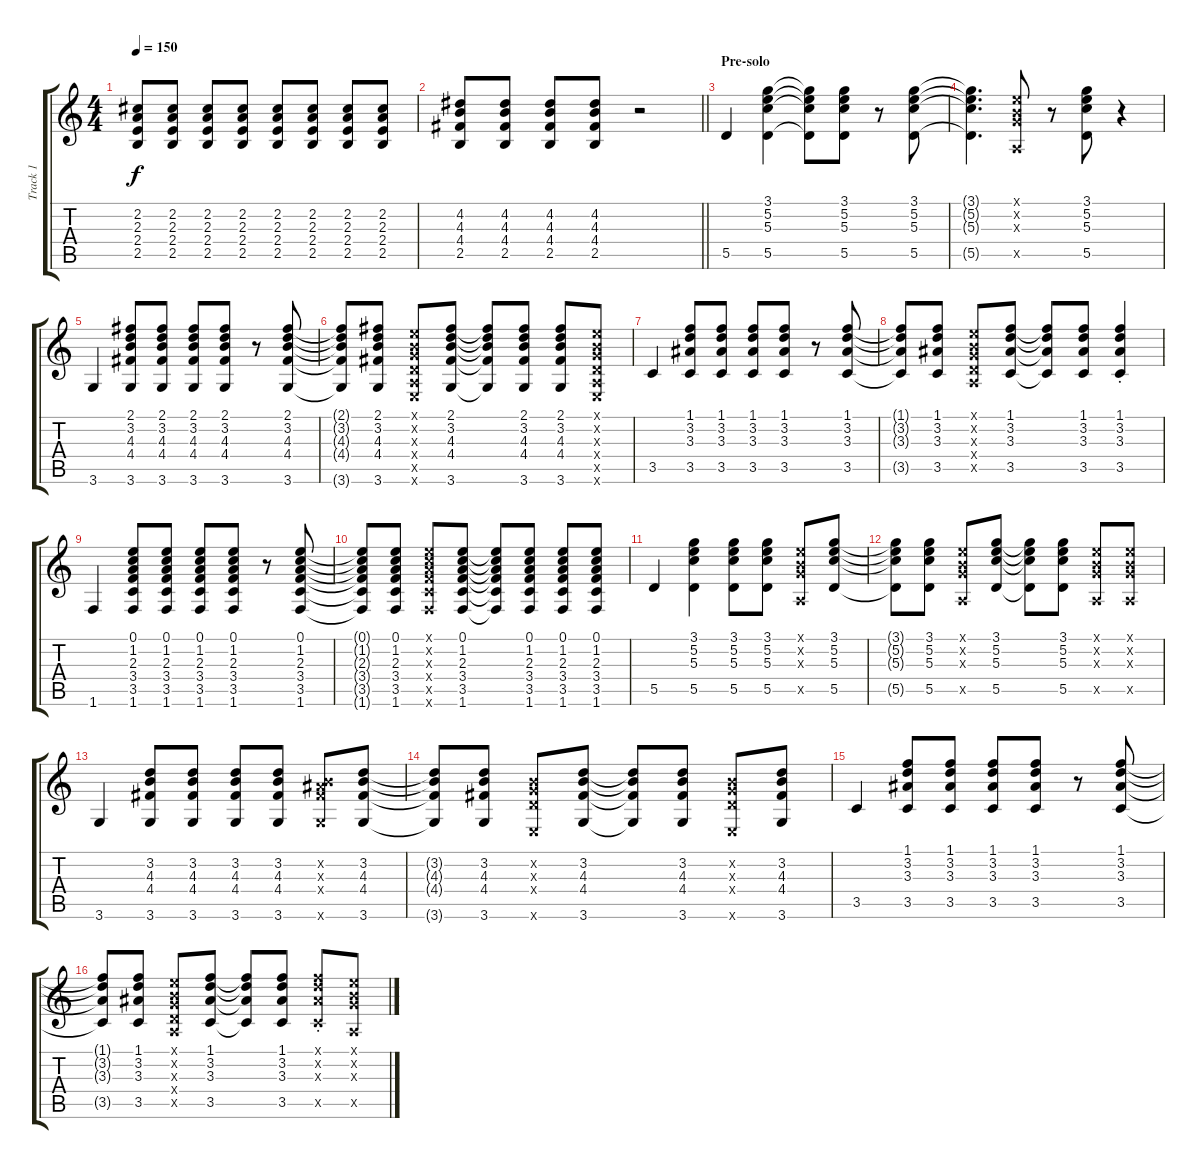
\track ("Track 1" "Track 1") {instrument acousticguitarsteel}
\staff {score tabs}
\tuning (E4 B3 G3 D3 A2 E2) {hide}
\ts (4 4)
\tempo 150
\clef g2
\ks c
(2.2 2.3 2.4 2.5).8{dy f} (2.2 2.3 2.4 2.5).8 (2.2 2.3 2.4 2.5).8 (2.2 2.3 2.4 2.5).8 (2.2 2.3 2.4 2.5).8 (2.2 2.3 2.4 2.5).8 (2.2 2.3 2.4 2.5).8 (2.2 2.3 2.4 2.5).8 |
\barLineRight lightlight
(4.2 4.3 4.4 2.5).8 (4.2 4.3 4.4 2.5).8 (4.2 4.3 4.4 2.5).8 (4.2 4.3 4.4 2.5).8 r.2 |
\section ("" "Pre-solo")
5.5.4 (3.1 5.2 5.3 5.5).4 (3.1{t} 5.2{t} 5.3{t} 5.5{t}).8 (3.1 5.2 5.3 5.5).8 r.8 (3.1 5.2 5.3 5.5).8 |
(3.1{t} 5.2{t} 5.3{t} 5.5{t}).4{d} (0.1{x} 0.2{x} 0.3{x} 0.5{x}).8 r.8 (3.1 5.2 5.3 5.5).8 r.4 |
3.6.4 (2.1 3.2 4.3 4.4 3.6).8 (2.1 3.2 4.3 4.4 3.6).8 (2.1 3.2 4.3 4.4 3.6).8 (2.1 3.2 4.3 4.4 3.6).8 r.8 (2.1 3.2 4.3 4.4 3.6).8 |
(2.1{t} 3.2{t} 4.3{t} 4.4{t} 3.6{t}).8 (2.1 3.2 4.3 4.4 3.6).8 (0.1{x} 0.2{x} 0.3{x} 0.4{x} 0.5{x} 0.6{x}).8 (2.1 3.2 4.3 4.4 3.6).8 (2.1{t} 3.2{t} 4.3{t} 4.4{t} 3.6{t}).8 (2.1 3.2 4.3 4.4 3.6).8 (2.1 3.2 4.3 4.4 3.6).8 (0.1{x} 0.2{x} 0.3{x} 0.4{x} 0.5{x} 0.6{x}).8 |
3.5.4 (1.1 3.2 3.3 3.5).8 (1.1 3.2 3.3 3.5).8 (1.1 3.2 3.3 3.5).8 (1.1 3.2 3.3 3.5).8 r.8 (1.1 3.2 3.3 3.5).8 |
(1.1{t} 3.2{t} 3.3{t} 3.5{t}).8 (1.1 3.2 3.3 3.5).8 (0.1{x} 0.2{x} 0.3{x} 0.4{x} 0.5{x}).8 (1.1 3.2 3.3 3.5).8 (1.1{t} 3.2{t} 3.3{t} 3.5{t}).8 (1.1 3.2 3.3 3.5).8 (1.1 3.2 3.3 3.5{st}).4 |
1.6.4 (0.1 1.2 2.3 3.4 3.5 1.6).8 (0.1 1.2 2.3 3.4 3.5 1.6).8 (0.1 1.2 2.3 3.4 3.5 1.6).8 (0.1 1.2 2.3 3.4 3.5 1.6).8 r.8 (0.1 1.2 2.3 3.4 3.5 1.6).8 |
(0.1{t} 1.2{t} 2.3{t} 3.4{t} 3.5{t} 1.6{t}).8 (0.1 1.2 2.3 3.4 3.5 1.6).8 (0.1{x} 1.2{x} 2.3{x} 3.4{x} 3.5{x} 1.6{x}).8 (0.1 1.2 2.3 3.4 3.5 1.6).8 (0.1{t} 1.2{t} 2.3{t} 3.4{t} 3.5{t} 1.6{t}).8 (0.1 1.2 2.3 3.4 3.5 1.6).8 (0.1 1.2 2.3 3.4 3.5 1.6).8 (0.1 1.2 2.3 3.4 3.5 1.6).8 |
5.5.4 (3.1 5.2 5.3 5.5).4 (3.1 5.2 5.3 5.5).8 (3.1 5.2 5.3 5.5).8 (0.1{x} 0.2{x} 0.3{x} 0.5{x}).8 (3.1 5.2 5.3 5.5).8 |
(3.1{t} 5.2{t} 5.3{t} 5.5{t}).8 (3.1 5.2 5.3 5.5).8 (0.1{x} 0.2{x} 0.3{x} 0.5{x}).8 (3.1 5.2 5.3 5.5).8 (3.1{t} 5.2{t} 5.3{t} 5.5{t}).8 (3.1 5.2 5.3 5.5).8 (0.1{x} 0.2{x} 0.3{x} 0.5{x}).8 (0.1{x} 0.2{x} 0.3{x} 0.5{x}).8 |
3.6.4 (3.2 4.3 4.4 3.6).8 (3.2 4.3 4.4 3.6).8 (3.2 4.3 4.4 3.6).8 (3.2 4.3 4.4 3.6).8 (0.2{x} 3.3{x} 4.4{x} 3.6{x}).8 (3.2 4.3 4.4 3.6).8 |
(3.2{t} 4.3{t} 4.4{t} 3.6{t}).8 (3.2 4.3 4.4 3.6).8 (0.2{x} 0.3{x} 0.4{x} 0.6{x}).8 (3.2 4.3 4.4 3.6).8 (3.2{t} 4.3{t} 4.4{t} 3.6{t}).8 (3.2 4.3 4.4 3.6).8 (0.2{x} 0.3{x} 0.4{x} 0.6{x}).8 (3.2 4.3 4.4 3.6).8 |
3.5.4 (1.1 3.2 3.3 3.5).8 (1.1 3.2 3.3 3.5).8 (1.1 3.2 3.3 3.5).8 (1.1 3.2 3.3 3.5).8 r.8 (1.1 3.2 3.3 3.5).8 |
(1.1{t} 3.2{t} 3.3{t} 3.5{t}).8 (1.1 3.2 3.3 3.5).8 (0.1{x} 0.2{x} 0.3{x} 0.4{x} 0.5{x}).8 (1.1 3.2 3.3 3.5).8 (1.1{t} 3.2{t} 3.3{t} 3.5{t}).8 (1.1 3.2 3.3 3.5).8 (1.1{x} 3.2{x} 3.3{x} 3.5{st x}).8 (0.1{x} 0.2{x} 0.3{x} 0.5{x}).8
